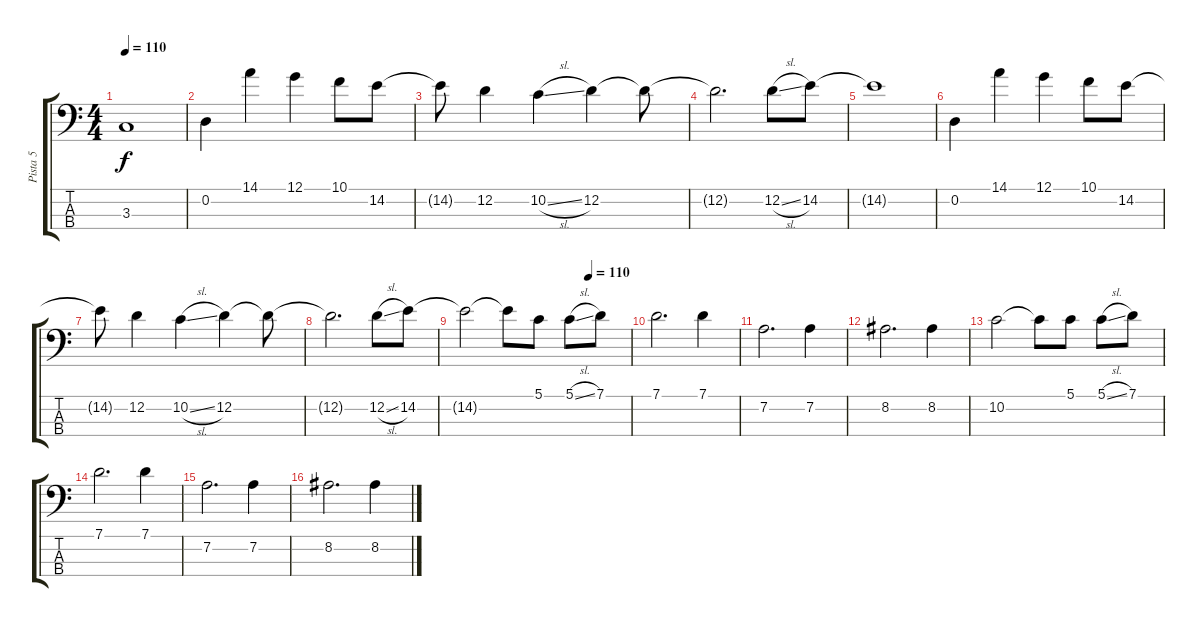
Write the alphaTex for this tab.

\track ("Pista 5" "Pista 5") {instrument electricbassfinger}
\staff {score tabs}
\tuning (G2 D2 A1 E1) {hide}
\ts (4 4)
\tempo 110
\clef f4
\ks c
3.3.1{dy f} |
0.2.4 14.1.4 12.1.4 10.1.8 14.2.8 |
14.2{t}.8 12.2.4 10.2{sl}.4 12.2.4 12.2{t}.8 |
12.2{t}.2{d} 12.2{sl}.8 14.2.8 |
14.2{t}.1 |
0.2.4 14.1.4 12.1.4 10.1.8 14.2.8 |
14.2{t}.8 12.2.4 10.2{sl}.4 12.2.4 12.2{t}.8 |
12.2{t}.2{d} 12.2{sl}.8 14.2.8 |
\tempo (110 0.75)
14.2{t}.2 14.2{t}.8 5.1.8 5.1{sl}.8 7.1.8 |
7.1.2{d} 7.1.4 |
7.2.2{d} 7.2.4 |
8.2.2{d} 8.2.4 |
10.2.2 10.2{t}.8 5.1.8 5.1{sl}.8 7.1.8 |
7.1.2{d} 7.1.4 |
7.2.2{d} 7.2.4 |
8.2.2{d} 8.2.4
